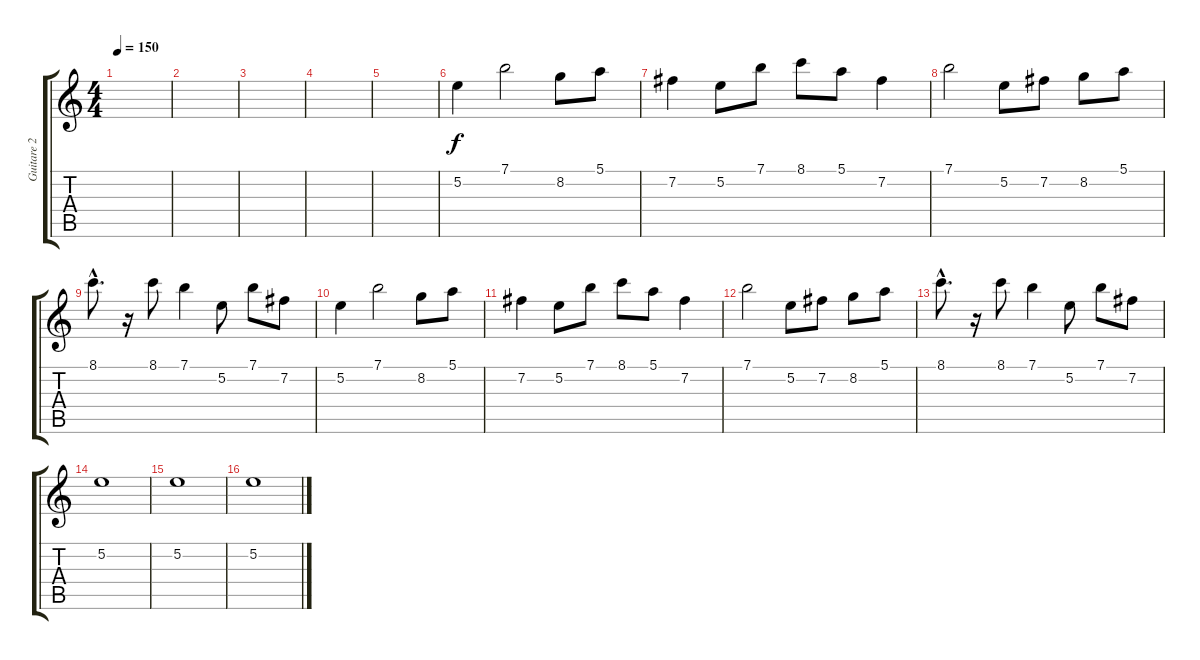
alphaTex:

\track ("Guitare 2" "Guitare 2") {instrument overdrivenguitar}
\staff {score tabs}
\tuning (E4 B3 G3 D3 A2 E2) {hide}
\ts (4 4)
\tempo 150
\clef g2
\ks c
|
|
|
|
|
5.2.4 7.1.2 8.2.8 5.1.8 |
7.2.4 5.2.8 7.1.8 8.1.8 5.1.8 7.2.4 |
7.1.2 5.2.8 7.2.8 8.2.8 5.1.8 |
8.1{hac}.8{d} r.16 8.1.8 7.1.4 5.2.8 7.1.8 7.2.8 |
5.2.4 7.1.2 8.2.8 5.1.8 |
7.2.4 5.2.8 7.1.8 8.1.8 5.1.8 7.2.4 |
7.1.2 5.2.8 7.2.8 8.2.8 5.1.8 |
8.1{hac}.8{d} r.16 8.1.8 7.1.4 5.2.8 7.1.8 7.2.8 |
5.2.1 |
5.2.1 |
5.2.1
